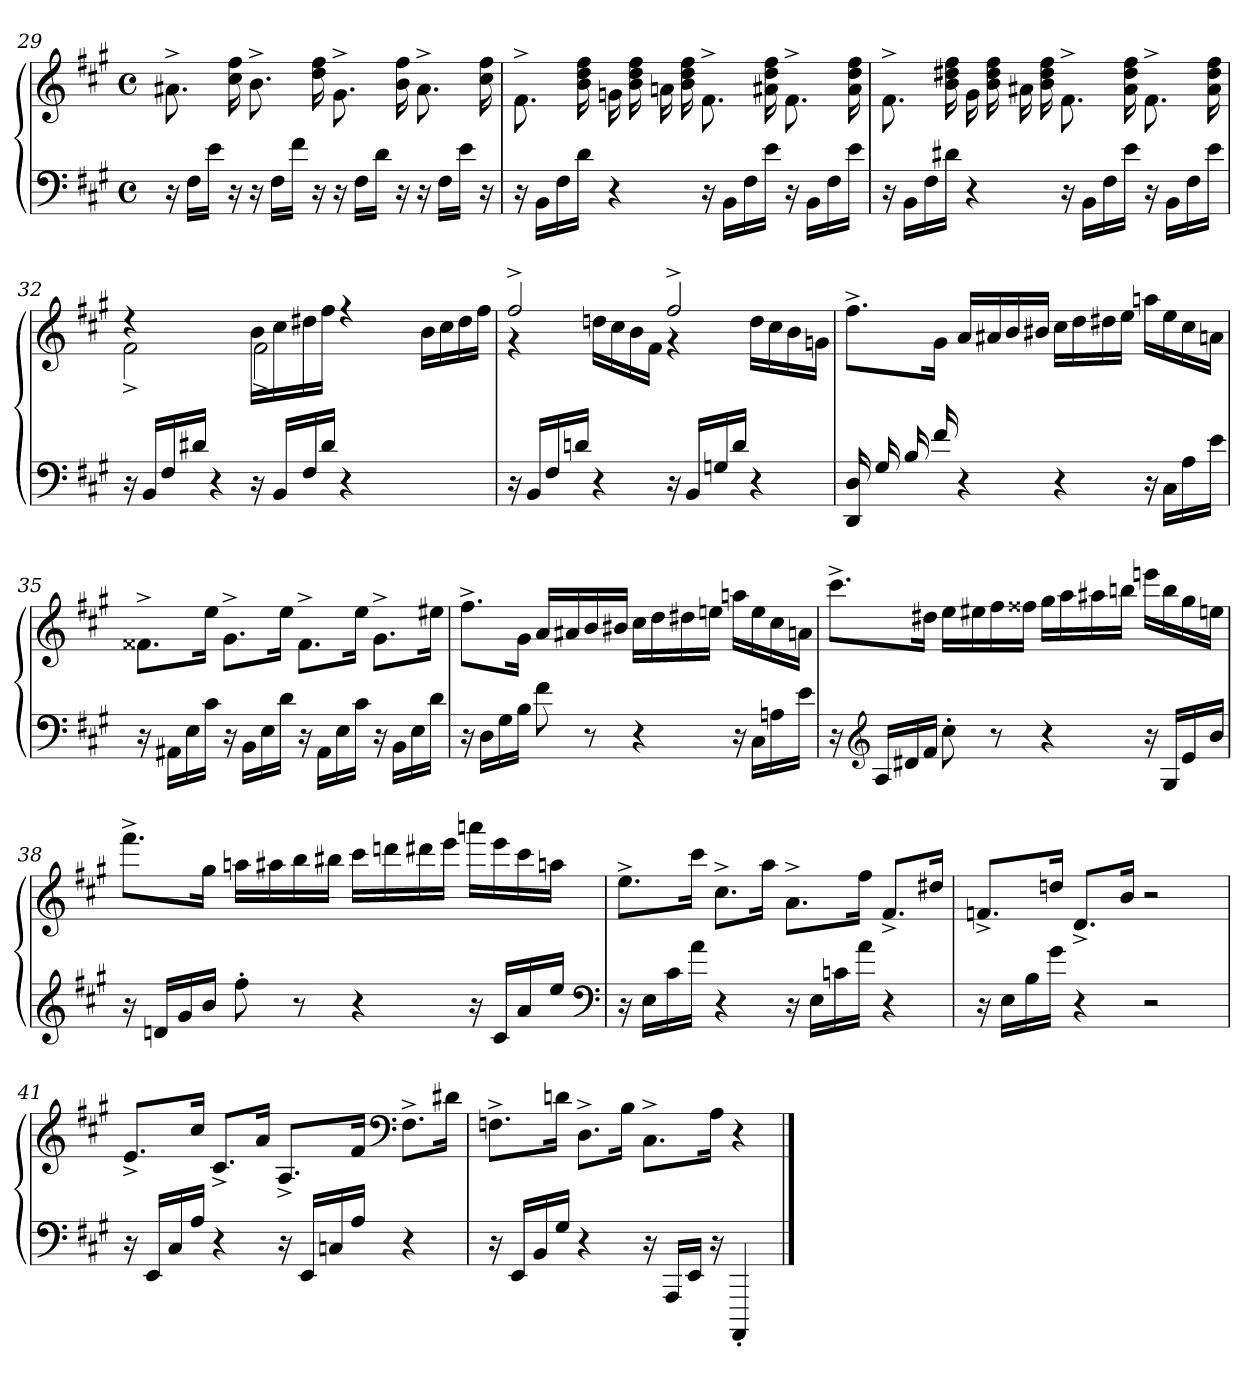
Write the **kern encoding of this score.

**kern	**kern
*part1	*part1
*staff2	*staff1
*clefF4	*clefG2
*k[f#c#g#]	*k[f#c#g#]
*M4/4	*M4/4
*met(c)	*met(c)
=29	=29
16r	8.a#^>\
16F#\LL	.
16e\JJ	.
16r	16cc#\ 16ff#\
16r	8.b^>\
16F#\LL	.
16f#\JJ	.
16r	16dd\ 16ff#\
16r	8.g#^>\
16F#\LL	.
16d\JJ	.
16r	16b\ 16ff#\
16r	8.a#^>\
16F#\LL	.
16e\JJ	.
16r	16cc#\ 16ff#\
=30	=30
16r	8.f#^>\
16BB\LL	.
16F#\	.
16d\JJ	16b\ 16dd\ 16ff#\
4r	16gn\
.	16b\ 16dd\ 16ff#\
.	16an\
.	16b\ 16dd\ 16ff#\
16r	8.f#^>\
16BB\LL	.
16F#\	.
16e\JJ	16a#\ 16dd\ 16ff#\
16r	8.f#^>\
16BB\LL	.
16F#\	.
16e\JJ	16a#\ 16dd\ 16ff#\
=31	=31
16r	8.f#^>\
16BB\LL	.
16F#\	.
16d#\JJ	16b\ 16dd#\ 16ff#\
4r	16g#\
.	16b\ 16dd#\ 16ff#\
.	16a#\
.	16b\ 16dd#\ 16ff#\
16r	8.f#^>\
16BB\LL	.
16F#\	.
16e\JJ	16a#\ 16dd#\ 16ff#\
16r	8.f#^>\
16BB\LL	.
16F#\	.
16e\JJ	16a#\ 16dd#\ 16ff#\
=32	=32
*	*^
16r	4r	2f#^>\
16BB/LL	.	.
16F#/	.	.
16d#/JJ	.	.
4r	4ryy	.
16r	16b\LL	2f#^>\
16BB/LL	16cc#\	.
16F#/	16dd#\	.
16d#/JJ	16ff#\JJ	.
4r	4r	.
2ryy	4ryy	2ryy
.	16b\LL	.
.	16cc#\	.
.	16dd#\	.
.	16ff#\JJ	.
=33	=33	=33
16r	2ff#^>/	4r
16BB/LL	.	.
16F#/	.	.
16dn/JJ	.	.
4r	.	16ddn\LL
.	.	16cc#\
.	.	16b\
.	.	16f#\JJ
16r	2ff#^>/	4r
16BB/LL	.	.
16Gn/	.	.
16d/JJ	.	.
4r	.	16dd\LL
.	.	16cc#\
.	.	16b\
.	.	16gn\JJ
*	*v	*v
=34	=34
16DD/ 16D/	8.ff#^>\L
16G#/	.
16B/	.
16f#/	16g#\Jk
4r	16a/LL
.	16a#/
.	16b/
.	16b#/JJ
4r	16cc#\LL
.	16dd\
.	16dd#\
.	16ee\JJ
16r	16aan\LL
16C#\LL	16ee\
16A\	16cc#\
16e\JJ	16an\JJ
=35	=35
16r	8.f##^>\L
16AA#\LL	.
16E\	.
16c#\JJ	16ee\Jk
16r	8.g#^>\L
16BB\LL	.
16E\	.
16d\JJ	16ee\Jk
16r	8.f##^>\L
16AA#\LL	.
16E\	.
16c#\JJ	16ee\Jk
16r	8.g#^>\L
16BB\LL	.
16E\	.
16d\JJ	16ee#\Jk
=36	=36
16r	8.ff#^>\L
16D\LL	.
16G#\	.
16B\JJ	16g#\Jk
8f#\	16a/LL
.	16a#/
8r	16b/
.	16b#/JJ
4r	16cc#\LL
.	16dd\
.	16dd#\
.	16een\JJ
16r	16aan\LL
16C#\LL	16ee\
16An\	16cc#\
16e\JJ	16an\JJ
=37	=37
16r	8.ccc#^>\L
*clefG2	*
16A/LL	.
16d#/	.
16f#/JJ	16dd#\Jk
8cc#'>\	16ee\LL
.	16ee#\
8r	16ff#\
.	16ff##\JJ
4r	16gg#\LL
.	16aa\
.	16aa#\
.	16bbn\JJ
16r	16eeen\LL
16G#/LL	16bb\
16e/	16gg#\
16b/JJ	16een\JJ
=38	=38
16r	8.fff#^>\L
16dn/LL	.
16g#/	.
16b/JJ	16gg#\Jk
8ff#'>\	16aan\LL
.	16aa#\
8r	16bb\
.	16bb#\JJ
4r	16ccc#\LL
.	16dddn\
.	16ddd#\
.	16eee\JJ
16r	16aaan\LL
16c#/LL	16eee\
16a/	16ccc#\
16ee/JJ	16aan\JJ
*clefF4	*
=39	=39
16r	8.ee^>\L
16E\LL	.
16c#\	.
16a\JJ	16ccc#\Jk
4r	8.cc#^>\L
.	16aa\Jk
16r	8.a^>\L
16E\LL	.
16cn\	.
16a\JJ	16ff#\Jk
4r	8.f#^>/L
.	16dd#/Jk
=40	=40
16r	8.fn^>/L
16E\LL	.
16B\	.
16g#\JJ	16ddn/Jk
4r	8.d^>/L
.	16b/Jk
2r	2r
=41	=41
16r	8.e^>/L
16EE/LL	.
16C#/	.
16A/JJ	16cc#/Jk
4r	8.c#^>/L
.	16a/Jk
16r	8.A^>/L
16EE/LL	.
16Cn/	.
16A/JJ	16f#/Jk
*	*clefF4
4r	8.F#^>\L
.	16d#\Jk
=42	=42
16r	8.Fn^>\L
16EE/LL	.
16BB/	.
16G#/JJ	16dn\Jk
4r	8.D^>\L
.	16B\Jk
16r	8.C#^>\L
16AAA/LL	.
16EE/JJ	.
16r	16A\Jk
4AAAA'>/	4r
==	==
*-	*-
